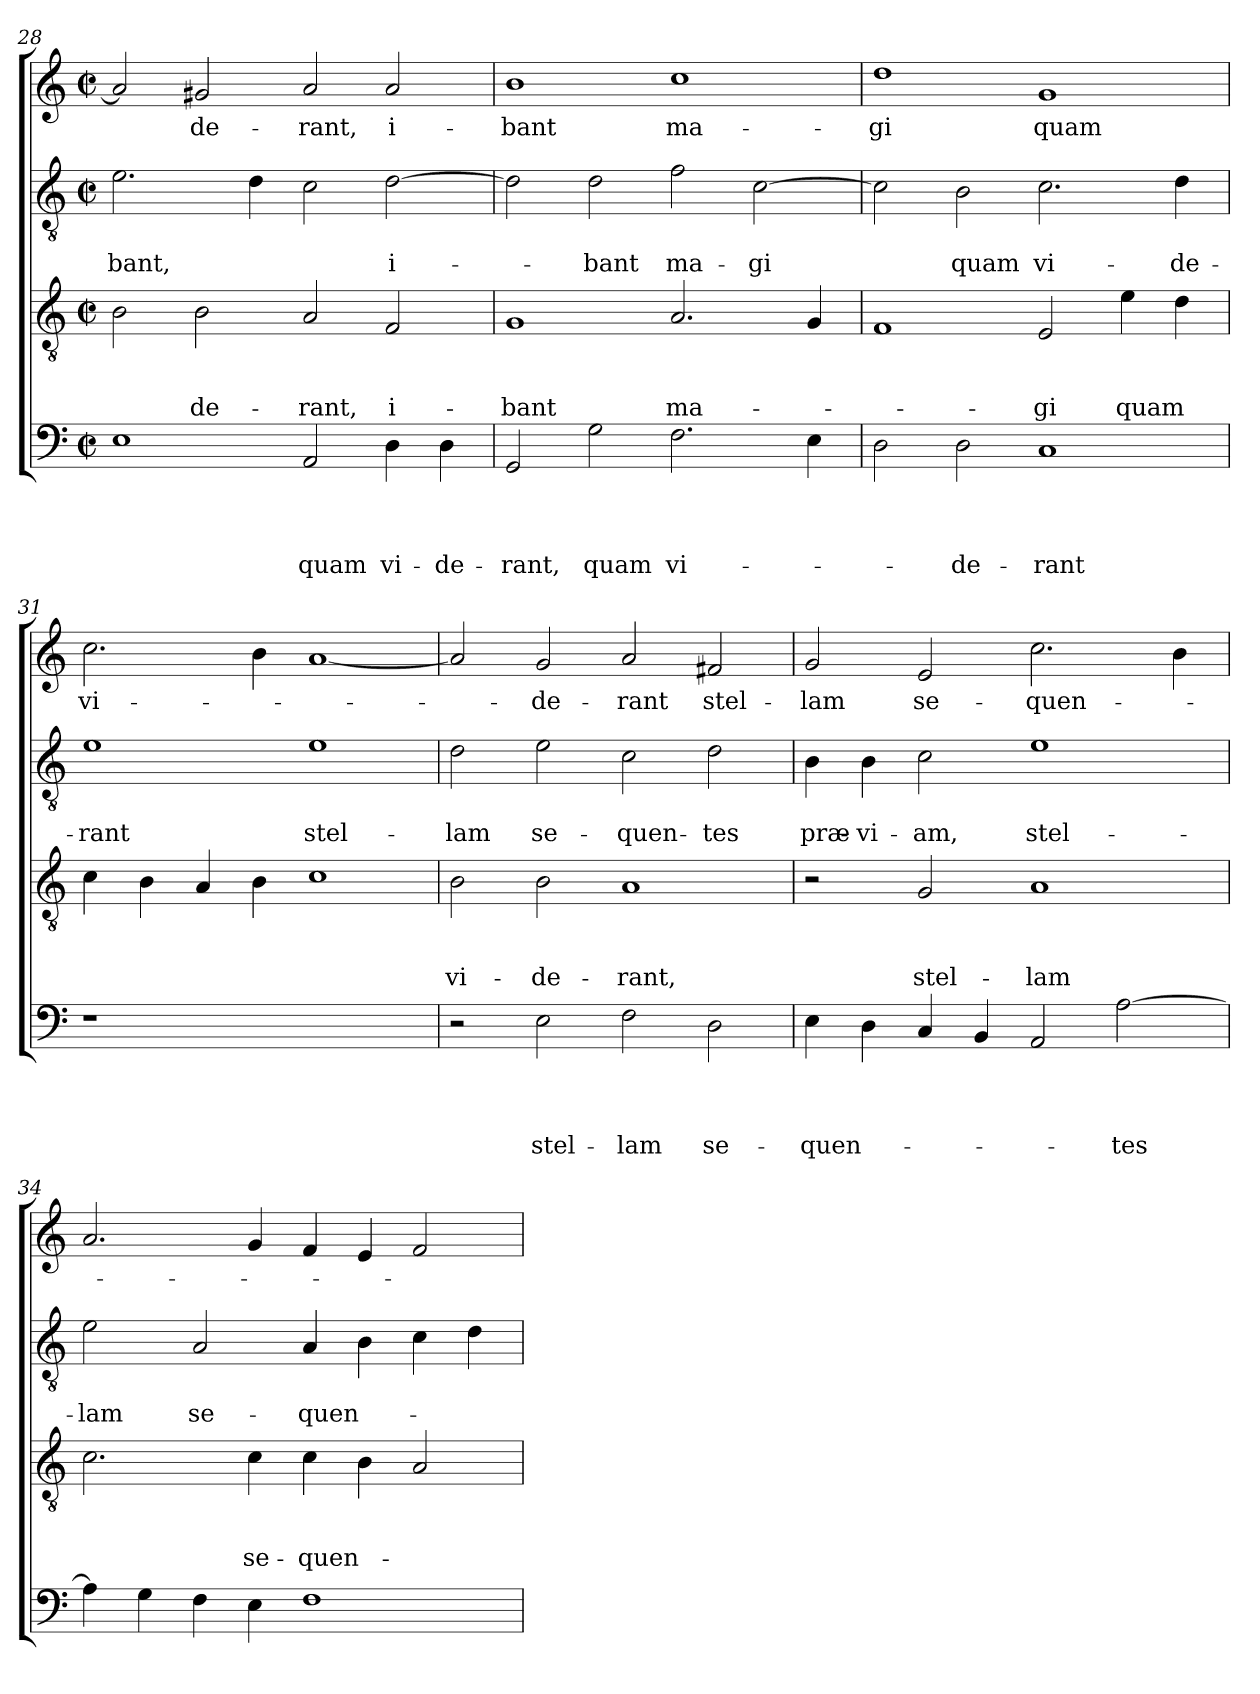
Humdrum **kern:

**kern	**text	**text	**text	**text	**kern	**text	**text	**text	**kern	**text	**text	**kern	**text
*part4	*part4	*part4	*part4	*part4	*part3	*part3	*part3	*part3	*part2	*part2	*part2	*part1	*part1
*staff4	*staff4	*staff4	*staff4	*staff4	*staff3	*staff3	*staff3	*staff3	*staff2	*staff2	*staff2	*staff1	*staff1
!!LO:LB:g=z
*clefF4	*	*	*	*	*clefGv2	*	*	*	*clefGv2	*	*	*clefG2	*
*k[]	*	*	*	*	*k[]	*	*	*	*k[]	*	*	*k[]	*
*C:	*	*	*	*	*C:	*	*	*	*C:	*	*	*C:	*
*M2/2	*	*	*	*	*M2/2	*	*	*	*M2/2	*	*	*M2/2	*
*met(c|)	*	*	*	*	*met(c|)	*	*	*	*met(c|)	*	*	*met(c|)	*
=28	=28	=28	=28	=28	=28	=28	=28	=28	=28	=28	=28	=28	=28
!	!	!	!	!	!	!	!	!	!	!	!LO:LY:b	!	!
1E	.	.	.	.	2B\	.	.	.	2.e\	.	-bant,	2a/]	.
!	!	!	!	!	!	!	!	!LO:LY:b	!	!	!	!	!LO:LY:b
.	.	.	.	.	2B\	.	.	-de-	.	.	.	2g#/	-de-
.	.	.	.	.	.	.	.	.	4d\	.	.	.	.
!	!	!	!	!LO:LY:b	!	!	!	!LO:LY:b	!	!	!	!	!LO:LY:b
2AA/	.	.	.	quam	2A/	.	.	-rant,	2c\	.	.	2a/	-rant,
!	!	!	!	!LO:LY:b	!	!	!	!LO:LY:b	!	!	!LO:LY:b	!	!LO:LY:b
4D\	.	.	.	vi-	2F/	.	.	i-	[2d\	.	i-	2a/	i-
!	!	!	!	!LO:LY:b	!	!	!	!	!	!	!	!	!
4D\	.	.	.	-de-	.	.	.	.	.	.	.	.	.
=29	=29	=29	=29	=29	=29	=29	=29	=29	=29	=29	=29	=29	=29
!	!	!	!	!LO:LY:b	!	!	!	!LO:LY:b	!	!	!	!	!LO:LY:b
2GG/	.	.	.	-rant,	1G	.	.	-bant	2d\]	.	.	1b	-bant
!	!	!	!	!LO:LY:b	!	!	!	!	!	!	!LO:LY:b	!	!
2G\	.	.	.	quam	.	.	.	.	2d\	.	-bant	.	.
!	!	!	!	!LO:LY:b	!	!	!	!LO:LY:b	!	!	!LO:LY:b	!	!LO:LY:b
2.F\	.	.	.	vi-	2.A/	.	.	ma-	2f\	.	ma-	1cc	ma-
!	!	!	!	!	!	!	!	!	!	!	!LO:LY:b	!	!
.	.	.	.	.	.	.	.	.	[2c\	.	-gi	.	.
4E\	.	.	.	.	4G/	.	.	.	.	.	.	.	.
=30	=30	=30	=30	=30	=30	=30	=30	=30	=30	=30	=30	=30	=30
!	!	!	!	!	!	!	!	!	!	!	!	!	!LO:LY:b
2D\	.	.	.	.	1F	.	.	.	2c\]	.	.	1dd	-gi
!	!	!	!	!LO:LY:b	!	!	!	!	!	!	!LO:LY:b	!	!
2D\	.	.	.	-de-	.	.	.	.	2B\	.	quam	.	.
!	!	!	!	!LO:LY:b	!	!	!	!LO:LY:b	!	!	!LO:LY:b	!	!LO:LY:b
1C	.	.	.	-rant	2E/	.	.	-gi	2.c\	.	vi-	1g	quam
!	!	!	!	!	!	!	!	!LO:LY:b	!	!	!	!	!
.	.	.	.	.	4e\	.	.	quam	.	.	.	.	.
!	!	!	!	!	!	!	!	!	!	!	!LO:LY:b	!	!
.	.	.	.	.	4d\	.	.	.	4d\	.	-de-	.	.
=31	=31	=31	=31	=31	=31	=31	=31	=31	=31	=31	=31	=31	=31
!	!	!	!	!	!	!	!	!	!	!	!LO:LY:b	!	!LO:LY:b
1r	.	.	.	.	4c\	.	.	.	1e	.	-rant	2.cc\	vi-
.	.	.	.	.	4B\	.	.	.	.	.	.	.	.
.	.	.	.	.	4A/	.	.	.	.	.	.	.	.
.	.	.	.	.	4B\	.	.	.	.	.	.	4b\	.
!	!	!	!	!	!	!	!	!	!	!	!LO:LY:b	!	!
1ryy	.	.	.	.	1c	.	.	.	1e	.	stel-	[1a	.
=32	=32	=32	=32	=32	=32	=32	=32	=32	=32	=32	=32	=32	=32
!	!	!	!	!	!	!	!	!LO:LY:b	!	!	!LO:LY:b	!	!
2r	.	.	.	.	2B\	.	.	vi-	2d\	.	-lam	2a/]	.
!	!	!	!	!LO:LY:b	!	!	!	!LO:LY:b	!	!	!LO:LY:b	!	!LO:LY:b
2E\	.	.	.	stel-	2B\	.	.	-de-	2e\	.	se-	2g/	-de-
!	!	!	!	!LO:LY:b	!	!	!	!LO:LY:b	!	!	!LO:LY:b	!	!LO:LY:b
2F\	.	.	.	-lam	1A	.	.	-rant,	2c\	.	-quen-	2a/	-rant
!	!	!	!	!LO:LY:b	!	!	!	!	!	!	!LO:LY:b	!	!LO:LY:b
2D\	.	.	.	se-	.	.	.	.	2d\	.	-tes	2f#X/	stel-
!!LO:PB:g=z
=33	=33	=33	=33	=33	=33	=33	=33	=33	=33	=33	=33	=33	=33
!	!	!	!	!LO:LY:b	!	!	!	!	!	!	!LO:LY:b	!	!LO:LY:b
4E\	.	.	.	-quen-	2r	.	.	.	4B\	.	præ-	2g/	-lam
!	!	!	!	!	!	!	!	!	!	!	!LO:LY:b	!	!
4D\	.	.	.	.	.	.	.	.	4B\	.	-vi-	.	.
!	!	!	!	!	!	!	!	!LO:LY:b	!	!	!LO:LY:b	!	!LO:LY:b
4C/	.	.	.	.	2G/	.	.	stel-	2c\	.	-am,	2e/	se-
4BB/	.	.	.	.	.	.	.	.	.	.	.	.	.
!	!	!	!	!	!	!	!	!LO:LY:b	!	!	!LO:LY:b	!	!LO:LY:b
2AA/	.	.	.	.	1A	.	.	-lam	1e	.	stel-	2.cc\	-quen-
!	!	!	!	!LO:LY:b	!	!	!	!	!	!	!	!	!
[2A\	.	.	.	-tes	.	.	.	.	.	.	.	.	.
.	.	.	.	.	.	.	.	.	.	.	.	4b\	.
=34	=34	=34	=34	=34	=34	=34	=34	=34	=34	=34	=34	=34	=34
!	!	!	!	!	!	!	!	!	!	!	!LO:LY:b	!	!
4A\]	.	.	.	.	2.c\	.	.	.	2e\	.	-lam	2.a/	.
4G\	.	.	.	.	.	.	.	.	.	.	.	.	.
!	!	!	!	!	!	!	!	!	!	!	!LO:LY:b	!	!
4F\	.	.	.	.	.	.	.	.	2A/	.	se-	.	.
!	!	!	!	!	!	!	!	!LO:LY:b	!	!	!	!	!
4E\	.	.	.	.	4c\	.	.	se-	.	.	.	4g/	.
!	!	!	!	!	!	!	!	!LO:LY:b	!	!	!LO:LY:b	!	!
1F	.	.	.	.	4c\	.	.	-quen-	4A/	.	-quen-	4f/	.
.	.	.	.	.	4B\	.	.	.	4B\	.	.	4e/	.
.	.	.	.	.	2A/	.	.	.	4c\	.	.	2f/	.
.	.	.	.	.	.	.	.	.	4d\	.	.	.	.
=	=	=	=	=	=	=	=	=	=	=	=	=	=
*-	*-	*-	*-	*-	*-	*-	*-	*-	*-	*-	*-	*-	*-
